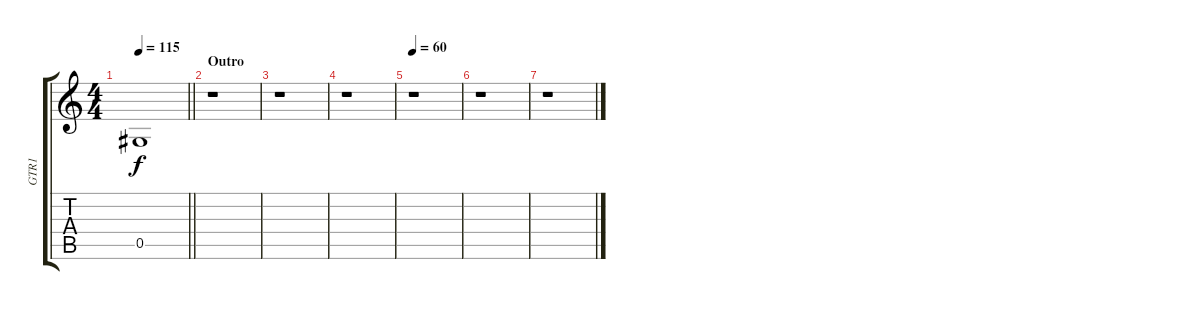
\track ("GTR1" "GTR1") {instrument distortionguitar}
\staff {score tabs}
\tuning (Eb4 Bb3 Gb3 Db3 Ab2 Eb2) {hide}
\ts (4 4)
\tempo 115
\clef g2
\barLineRight lightlight
\ks c
0.5{t}.1{dy f} |
\section ("" "Outro")
r.1 |
r.1 |
r.1 |
\tempo 60
r.1 |
r.1 |
r.1
